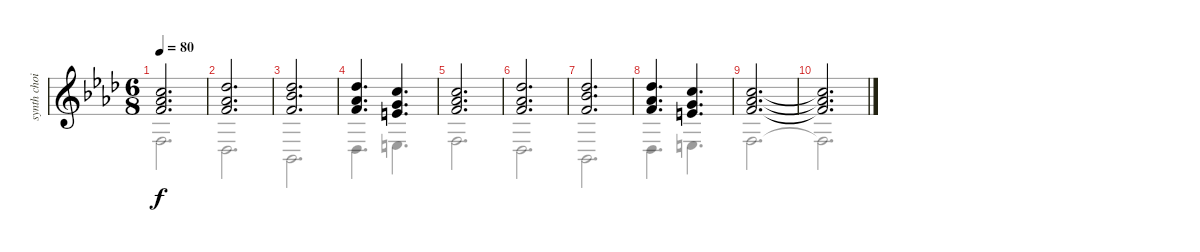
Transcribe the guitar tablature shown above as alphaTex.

\track ("synth choir" "synth choi") {instrument choiraahs}
\staff {score}
\tuning (E4 B3 G3 D3 A2 E2) {hide}
\voice
\ts (6 8)
\tempo 80
\clef g2
\ks fminor
(8.1 9.2 10.3).2{d dy f} |
(9.1 9.2 10.3).2{d} |
(9.1 11.2 10.3).2{d} |
(9.1 9.2 10.3).4{d} (8.1 8.2 9.3).4{d} |
(8.1 9.2 10.3).2{d} |
(9.1 9.2 10.3).2{d} |
(9.1 11.2 10.3).2{d} |
(9.1 9.2 10.3).4{d} (8.1 8.2 9.3).4{d} |
(9.2 17.3 15.4).2{d} |
(9.2{t} 17.3{t} 15.4{t}).2{d}
\voice
\clef g2
\ottava regular
\simile none
\ks fminor
3.4.2{d dy f} |
4.5.2{d} |
1.5.2{d} |
4.5.4{d} 2.4.4{d} |
3.4.2{d} |
4.5.2{d} |
1.5.2{d} |
4.5.4{d} 2.4.4{d} |
3.4.2{d} |
3.4{t}.2{d}
